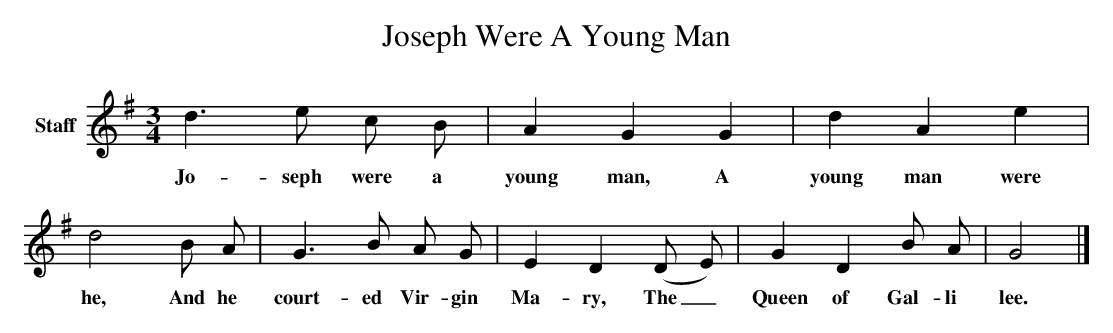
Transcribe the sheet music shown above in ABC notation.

X:1
T: Joseph Were A Young Man
L: 1/4
M: 3/4
V: P1 name="Staff"
K: G
[V: P1]  d3/ e/ c/ B/ | A G G | d A e | d2 B/ A/ | G3/ B/ A/ G/ | E D (D/ E/) | G D B/ A/ | G2|]
w: Jo- seph were a young man, A young man were he, And he court- ed Vir- gin Ma- ry, The_ Queen of Gal- li lee.
